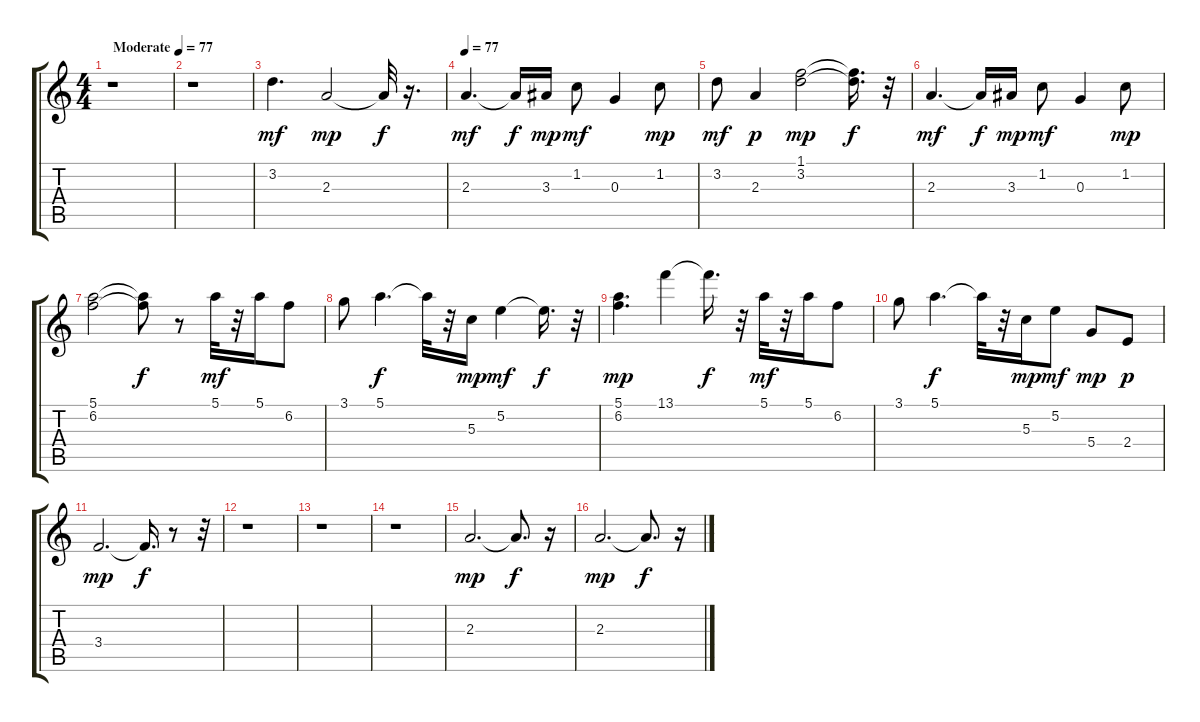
\track "" {instrument electricguitarclean}
\staff {score tabs}
\tuning (E4 B3 G3 D3 A2 E2) {hide}
\ts (4 4)
\tempo (77 "Moderate")
\clef g2
\ks c
r.1{dy mf instrument electricguitarclean} |
r.1 |
3.2.4{d instrument electricguitarclean} 2.3.2{dy mp} 2.3{t}.32{dy f} r.16{d} |
\tempo 77
2.3.4{d dy mf} 2.3{t}.16{dy f} 3.3.16{dy mp} 1.2.8{dy mf} 0.3.4 1.2.8{dy mp} |
3.2.8{dy mf} 2.3.4{dy p} (1.1 3.2).2{dy mp} (1.1{t} 3.2{t}).16{d dy f} r.32 |
2.3.4{d dy mf} 2.3{t}.16{dy f} 3.3.16{dy mp} 1.2.8{dy mf} 0.3.4 1.2.8{dy mp} |
(5.1 6.2).2 (5.1{t} 6.2{t}).8{dy f} r.8 5.1.32{dy mf} r.32 5.1.16 6.2.8 |
3.1.8 5.1.4{d dy f} 5.1{t}.32 r.32 5.3.16{dy mp} 5.2.4{dy mf} 5.2{t}.16{d dy f} r.32 |
(5.1 6.2).4{d dy mp} 13.1.4 13.1{t}.16{d dy f} r.32 5.1.32{dy mf} r.32 5.1.16 6.2.8 |
3.1.8 5.1.4{d dy f} 5.1{t}.32 r.32 5.3.16{dy mp} 5.2.8{dy mf} 5.4.8{dy mp} 2.4.8{dy p} |
3.4.2{d dy mp} 3.4{t}.16{d dy f} r.8 r.32 |
r.1 |
r.1 |
r.1 |
2.3.2{d dy mp} 2.3{t}.8{d dy f} r.16 |
2.3.2{d dy mp} 2.3{t}.8{d dy f} r.16
